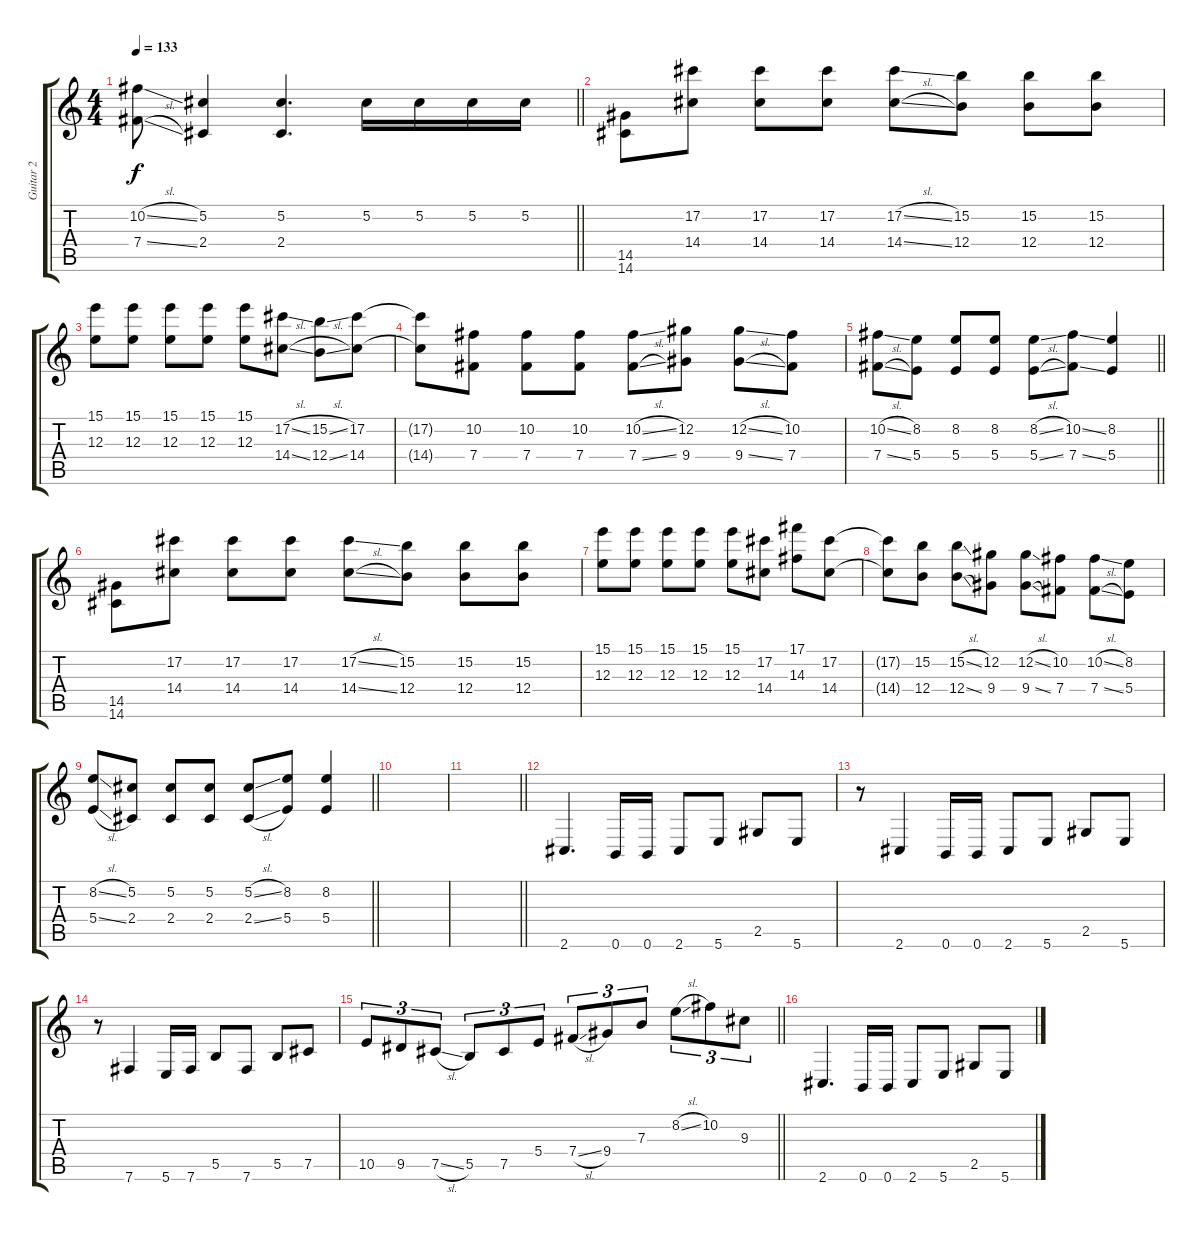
\track ("Guitar 2" "Guitar 2") {instrument distortionguitar}
\staff {score tabs}
\tuning (Db4 Ab3 E3 B2 Gb2 B1) {hide}
\ts (4 4)
\tempo 133
\clef g2
\barLineRight lightlight
\ks c
(10.2{sl} 7.4{sl}).8{dy f} (5.2 2.4).4 (5.2 2.4).4{d} 5.2.16 5.2.16 5.2.16 5.2.16 |
(14.5 14.6).8 (17.2 14.4).8 (17.2 14.4).8 (17.2 14.4).8 (17.2{sl} 14.4{sl}).8 (15.2 12.4).8 (15.2 12.4).8 (15.2 12.4).8 |
(15.1 12.3).8 (15.1 12.3).8 (15.1 12.3).8 (15.1 12.3).8 (15.1 12.3).8 (17.2{sl} 14.4{sl}).8 (15.2{sl} 12.4{sl}).8 (17.2 14.4).8 |
(17.2{t} 14.4{t}).8 (10.2 7.4).8 (10.2 7.4).8 (10.2 7.4).8 (10.2{sl} 7.4{sl}).8 (12.2 9.4).8 (12.2{sl} 9.4{sl}).8 (10.2 7.4).8 |
\barLineRight lightlight
(10.2{sl} 7.4{sl}).8 (8.2 5.4).8 (8.2 5.4).8 (8.2 5.4).8 (8.2{sl} 5.4{sl}).8 (10.2{ss} 7.4{ss}).8 (8.2 5.4).4 |
(14.5 14.6).8 (17.2 14.4).8 (17.2 14.4).8 (17.2 14.4).8 (17.2{sl} 14.4{sl}).8 (15.2 12.4).8 (15.2 12.4).8 (15.2 12.4).8 |
(15.1 12.3).8 (15.1 12.3).8 (15.1 12.3).8 (15.1 12.3).8 (15.1 12.3).8 (17.2 14.4).8 (17.1 14.3).8 (17.2 14.4).8 |
(17.2{t} 14.4{t}).8 (15.2 12.4).8 (15.2{sl} 12.4{sl}).8 (12.2 9.4).8 (12.2{sl} 9.4{sl}).8 (10.2 7.4).8 (10.2{sl} 7.4{sl}).8 (8.2 5.4).8 |
\barLineRight lightlight
(8.2{sl} 5.4{sl}).8 (5.2 2.4).8 (5.2 2.4).8 (5.2 2.4).8 (5.2{sl} 2.4{sl}).8 (8.2 5.4).8 (8.2 5.4).4 |
|
\barLineRight lightlight
|
\section ("" "")
2.6.4{d} 0.6.16 0.6.16 2.6.8 5.6.8 2.5.8 5.6.8 |
r.8 2.6.4 0.6.16 0.6.16 2.6.8 5.6.8 2.5.8 5.6.8 |
r.8 7.6.4 5.6.16 7.6.16 5.5.8 7.6.8 5.5.8 7.5.8 |
\barLineRight lightlight
10.5.8{tu (3 2)} 9.5.8{tu (3 2)} 7.5{sl}.8{tu (3 2)} 5.5.8{tu (3 2)} 7.5.8{tu (3 2)} 5.4.8{tu (3 2)} 7.4{sl}.8{tu (3 2)} 9.4.8{tu (3 2)} 7.3.8{tu (3 2)} 8.2{sl}.8{tu (3 2)} 10.2.8{tu (3 2)} 9.3.8{tu (3 2)} |
2.6.4{d} 0.6.16 0.6.16 2.6.8 5.6.8 2.5.8 5.6.8
